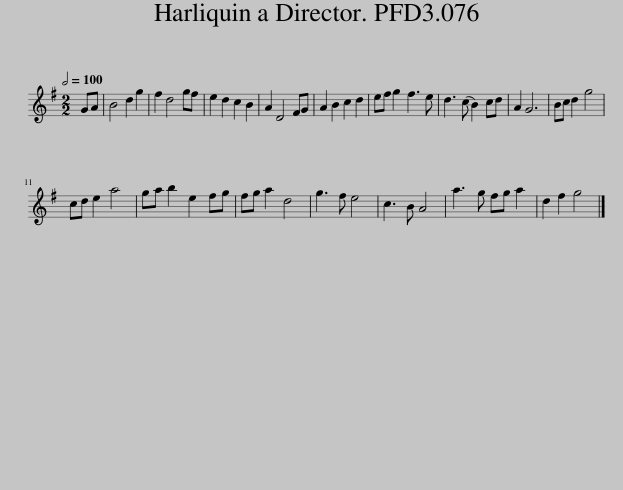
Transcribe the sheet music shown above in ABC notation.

X:1
L:1/8
Q:1/2=100
M:2/2
I:linebreak $
K:G
V:1 treble
V:1
 GA | B4 d2 g2 | f2 d4 gf | e2 d2 c2 B2 | A2 D4 FG | %5
 A2 B2 c2 d2 | ef g2 f3 e | d3 (c B2) cd | A2 G6 | Bc d2 g4 |$ %10
 cd e2 a4 | ga b2 e2 fg | fg a2 d4 | g3 f e4 | c3 B A4 | %15
 a3 g fg a2 | d2 f2 g4 |] %17
